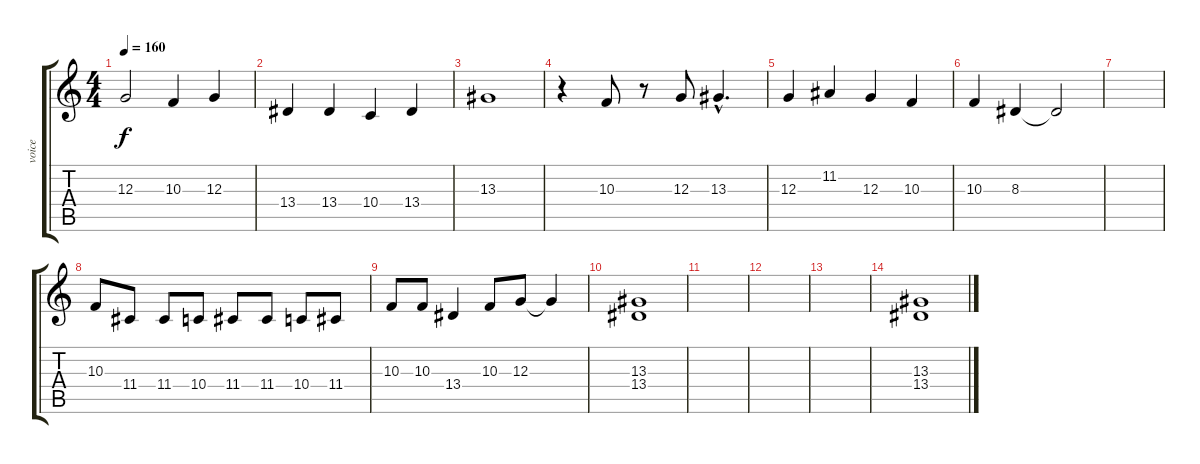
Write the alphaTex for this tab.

\track ("voice" "voice") {instrument sopranosax}
\staff {score tabs}
\tuning (E4 B3 G3 D3 A2 E2) {hide}
\ts (4 4)
\tempo 160
\clef g2
\ks c
12.3.2{dy f} 10.3.4 12.3.4 |
13.4.4 13.4.4 10.4.4 13.4.4 |
13.3.1 |
r.4 10.3.8 r.8 12.3.8 13.3{hac}.4{d} |
12.3.4 11.2.4 12.3.4 10.3.4 |
10.3.4 8.3.4 8.3{t}.2 |
|
10.3.8 11.4.8 11.4.8 10.4.8 11.4.8 11.4.8 10.4.8 11.4.8 |
10.3.8 10.3.8 13.4.4 10.3.8 12.3.8 12.3{t}.4 |
(13.3 13.4).1 |
|
|
|
(13.3 13.4).1
